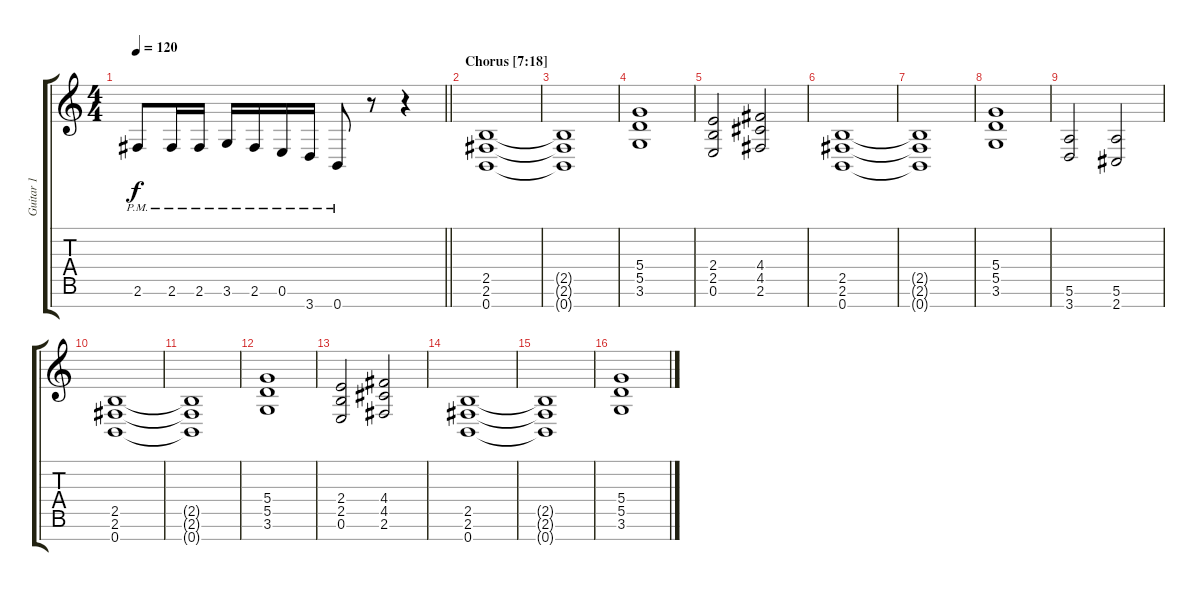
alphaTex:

\track ("Guitar 1" "Guitar 1") {instrument distortionguitar}
\staff {score tabs}
\tuning (E4 B3 G3 D3 A2 E2 B1) {hide}
\ts (4 4)
\tempo 120
\clef g2
\barLineRight lightlight
\ks c
2.6{pm}.8{dy f} 2.6{pm}.16 2.6{pm}.16 3.6{pm}.16 2.6{pm}.16 0.6{pm}.16 3.7{pm}.16 0.7{pm}.8 r.8 r.4 |
\section ("" "Chorus [7:18]")
(2.5 2.6 0.7).1 |
(2.5{t} 2.6{t} 0.7{t}).1 |
(5.4 5.5 3.6).1 |
(2.4 2.5 0.6).2 (4.4 4.5 2.6).2 |
(2.5 2.6 0.7).1 |
(2.5{t} 2.6{t} 0.7{t}).1 |
(5.4 5.5 3.6).1 |
(5.6 3.7).2 (5.6 2.7).2 |
(2.5 2.6 0.7).1 |
(2.5{t} 2.6{t} 0.7{t}).1 |
(5.4 5.5 3.6).1 |
(2.4 2.5 0.6).2 (4.4 4.5 2.6).2 |
(2.5 2.6 0.7).1 |
(2.5{t} 2.6{t} 0.7{t}).1 |
(5.4 5.5 3.6).1
